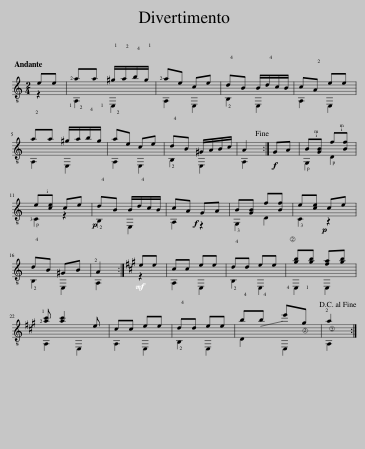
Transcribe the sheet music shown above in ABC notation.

X:1
%%score ( 1 2 )
L:1/8
Q:1/4=80
M:2/4
I:linebreak $
K:C
V:1 treble-8
V:2 treble-8
V:1
 ee | !2!aa !1!^g/!2!a/!4!b/!1!g/ | !2!ae ce | !4!dB B/!4!d/c/B/ | c!2!A ee |$ %5
 !2!aa !1!^g/!2!a/!4!b/!1!g/ | !2!ae ce | !4!dB ^G/A/B/c/ | A2!fine! :|!f! GA | %10
 B[GB] f[Bf] |$ e[ce] ce |!p! !4!dB B/!4!d/c/B/ | cA!f! GA | B[GB] f[Bf] | %15
 e[ce]!p! ce |$ !4!dB ^GB | !2!A2 :|[K:A]!mf! ee | cc ee | %20
 !4!dd ee | [gb][gb] [fa][gb] |$ !2!!1![ac'] [ac']2 e | cc ee | !4!dd ee | %25
 !4!b!4!b !4!e'!1!g | !2!a2!D.C.! :| %27
V:2
 z2 | A,2 E,2 | A,2 E,2 | !2!B,2 E,2 | A,2 E,2 |$ %5
 A,2 E,2 | A,2 E,2 | !2!B,2 E,2 | A,2 :| x2 | %10
 G,2 D2 |$ !3!C2 z2 | !2!B,2 E,2 | A,2 z2 | !3!G,2 D2 | %15
 !3!C2 z2 |$ !2!B,2 E,2 | A,2 :|[K:A] z2 | A,2 E,2 | %20
 !2!B,2 E,2 | E,2 E,2 |$ A,2 E,2 | A,2 E,2 | !2!B,2 E,2 | %25
 D2 E,2 | A,2 :| %27
